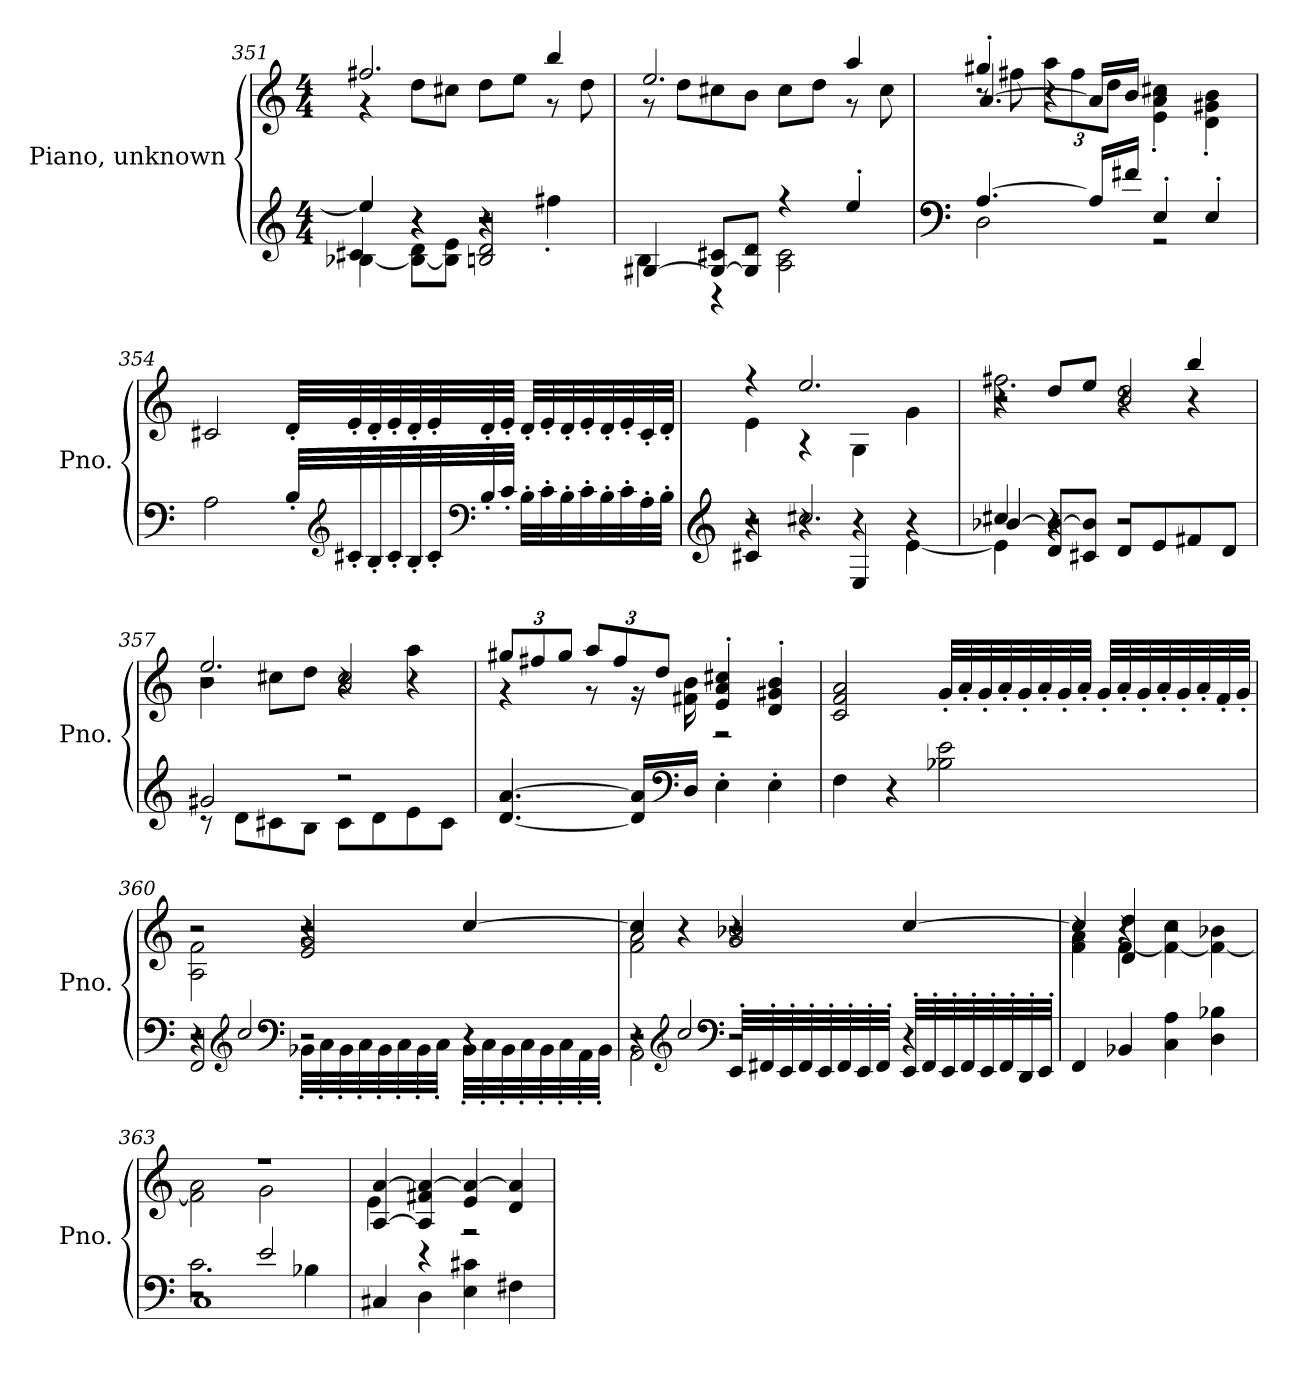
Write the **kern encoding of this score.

**kern	**kern
*part1	*part1
*staff2	*staff1
*I"Piano, unknown	*
*I'Pno.	*
!!LO:LB:g=z
*clefG2	*clefG2
*k[]	*k[]
*M4/4	*M4/4
=351	=351
*^	*^
*	*^	*	*
4ee/]	[4B-X\	4c#X/	2.ff#X/	4r
4r	8B-\_ 8d\L	4r	.	8dd\L
.	8B-\] 8e\J	.	.	8cc#X\J
2r	4r	2Bn/ 2d/	.	8dd\L
.	.	.	.	8ee\J
.	4ff#X'\	.	4bb/	8r
.	.	.	.	8dd\
*	*v	*v	*	*
=352	=352	=352	=352
[4G#X/	4B\	2.ee/	8r
.	.	.	8dd\L
8G#/_ 8c#X/L	4r	.	8cc#X\
8G#/] 8d/J	.	.	8b\J
4r	2A\ 2c#\	.	8cc#\L
.	.	.	8dd\J
4ee'/	.	4aa/	8r
.	.	.	8cc#\
*	*	*v	*v
=353	=353	=353
*clefF4	*	*
*	*	*^
*	*	*	*^
[4.A/	2D\	4gg#X'/	8r	[4.a/
.	.	.	8ff#X\	.
*	*	*	*Xbrackettup	*
.	.	4r	12aa\L	.
.	.	.	12ff#\	.
16A/LL]	.	.	.	16a/LL]
.	.	.	12dd\J	.
16f#X/JJ	.	.	.	16b/JJ
4E'/	2r	2r	4e\' 4a\' 4cc#X\'	2r
4E'/	.	.	4d\' 4g#X\' 4b\'	.
*v	*v	*	*	*
*	*v	*v	*v
!!LO:LB:g=z
=354	=354
2A\	2c#X/
32B'/LLL	32d'/LLL
*clefG2	*
32c#X'/	32e'/
32B'/	32d'/
32c#'/	32e'/
32B'/	32d'/
32c#'/	32e'/
*clefF4	*
32B'/	32d'/
32c#'/JJJ	32e'/JJJ
32B'\LLL	32d'/LLL
32c#'\	32e'/
32B'\	32d'/
32c#'\	32e'/
32B'\	32d'/
32c#'\	32e'/
32A'\	32c#'/
32B'\JJJ	32d'/JJJ
=355	=355
*clefG2	*
*^	*^
*	*^	*	*
4r	2r	4c#X/	4r	4e\
2.cc#X/	.	4r	2.ee/	4r
.	4r	4E/	.	4G\
.	[4e\	4r	.	4g\
=356	=356	=356	=356	=356
*	*	*	*	*^
4cc#X/	4e\]	[4b-X/	4r	2.ff#X\	2r
4r	4r	8d/ 8b-/_L	8dd/L	.	.
.	.	8c#X/ 8b-/]J	8ee/J	.	.
2r	2r	8d/L	4r	.	2b/ 2dd/
.	.	8e/	.	.	.
.	.	8f#X/	4bb/	4r	.
.	.	8d/J	.	.	.
*	*v	*v	*	*	*
!!LO:PB:g=z	!!	!!
=357	=357	=357	=357	=357
2g#X/	8r	2.ee/	4b\	2r
.	8d\L	.	.	.
.	8c#X\	.	8cc#X\L	.
.	8B\J	.	8dd\J	.
2r	8c#\L	.	4r	2a/ 2cc#/
.	8d\	.	.	.
.	8e\	4r	4aa\	.
.	8c#\J	.	.	.
*v	*v	*	*	*
*	*	*v	*v
=358	=358	=358
[4.d/ [4.a/	12gg#X/L	4r
.	12ff#X/	.
.	12gg#/J	.
.	12aa/L	8r
.	12ff#/	.
16d/] 16a/]LL	.	16r
.	12dd/J	.
*clefF4	*	*
16D/JJ	.	16f#X\ 16b\
4E'\	4e/' 4a/' 4cc#X/'	2r
4E'\	4d/' 4g#X/' 4b/'	.
*	*v	*v
=359	=359
4F\	2c/ 2f/ 2a/
4r	.
2B-X\ 2e\	32g'/LLL
.	32a'/
.	32g'/
.	32a'/
.	32g'/
.	32a'/
.	32g'/
.	32a'/JJJ
.	32g'/LLL
.	32a'/
.	32g'/
.	32a'/
.	32g'/
.	32a'/
.	32f'/
.	32g'/JJJ
!!LO:LB:g=z
=360	=360
*^	*^
*	*^	*	*^
4r	2r	2FF/	2r	2A\ 2f\	2r
*clefG2	*	*	*	*	*
2cc/	.	.	.	.	.
*clefF4	*	*	*	*	*
.	32BB-X'\LLL	2r	4r	2r	2e/ 2g/
.	32C'\	.	.	.	.
.	32BB-'\	.	.	.	.
.	32C'\	.	.	.	.
.	32BB-'\	.	.	.	.
.	32C'\	.	.	.	.
.	32BB-'\	.	.	.	.
.	32C'\JJJ	.	.	.	.
4r	32BB-'\LLL	.	[4cc/	.	.
.	32C'\	.	.	.	.
.	32BB-'\	.	.	.	.
.	32C'\	.	.	.	.
.	32BB-'\	.	.	.	.
.	32C'\	.	.	.	.
.	32AA'\	.	.	.	.
.	32BB-'\JJJ	.	.	.	.
=361	=361	=361	=361	=361	=361
4r	2AA\	2r	4cc/]	2f\ 2a\	2r
*clefG2	*	*	*	*	*
2cc/	.	.	4r	.	.
*clefF4	*	*	*	*	*
.	2r	32EE'/LLL	4r	2r	2g/ 2b-X/
.	.	32FF#X'/	.	.	.
.	.	32EE'/	.	.	.
.	.	32FF#'/	.	.	.
.	.	32EE'/	.	.	.
.	.	32FF#'/	.	.	.
.	.	32EE'/	.	.	.
.	.	32FF#'/JJJ	.	.	.
4r	.	32EE'/LLL	[4cc/	.	.
.	.	32FF#'/	.	.	.
.	.	32EE'/	.	.	.
.	.	32FF#'/	.	.	.
.	.	32EE'/	.	.	.
.	.	32FF#'/	.	.	.
.	.	32DD'/	.	.	.
.	.	32EE'/JJJ	.	.	.
*v	*v	*v	*	*	*
!!LO:LB:g=z	!!	!!
=362	=362	=362	=362
4FF/	4cc/]	4f\ 4a\	4r
4BB-X/	4r	[4f\	4d/ 4dd/
4C\ 4A\	2r	4f\_ 4cc\	2r
4D\ 4B-X\	.	4f\_ 4b-X\	.
*	*	*v	*v
=363	=363	=363
*^	*	*
*	*^	*	*
2r	2.c\	1C	1r	2f\] 2a\
2e/	.	.	.	2g\
.	4B-X\	.	.	.
*v	*v	*v	*	*
=364	=364	=364
4C#X/	[4A/ [4a/	4e\
4D\	4A/] 4f#X/ 4a/_	4r
4E\ 4c#X\	4e/ 4a/_	2r
4F#X\	4d/ 4a/]	.
*	*v	*v
=	=
*-	*-
